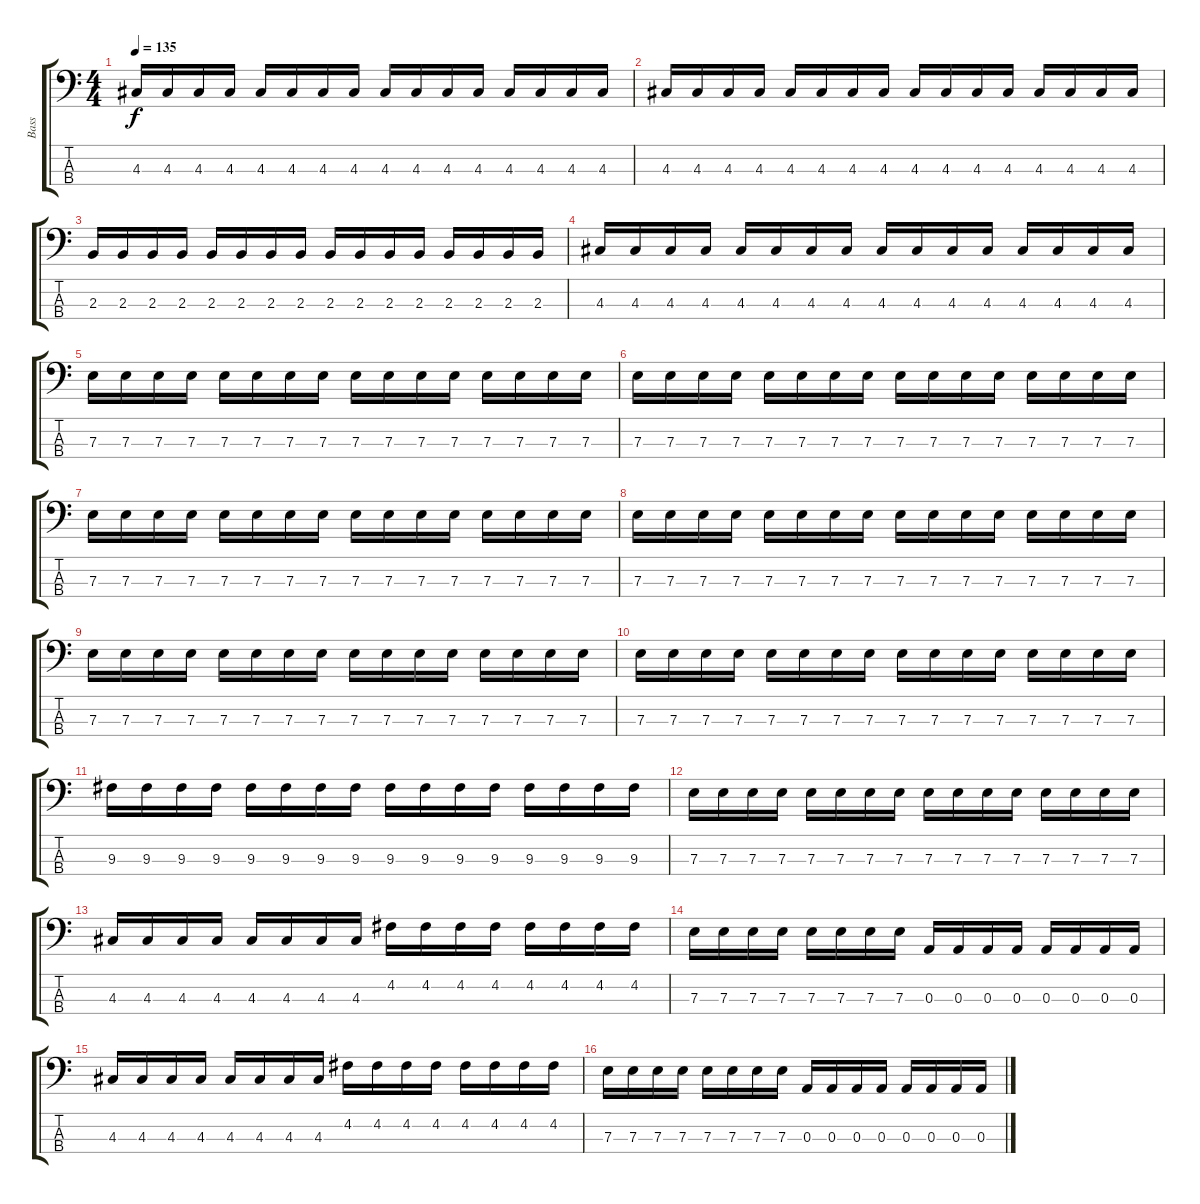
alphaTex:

\track ("Bass" "Bass") {instrument electricbassfinger}
\staff {score tabs}
\tuning (G2 D2 A1 E1) {hide}
\ts (4 4)
\tempo 135
\clef f4
\ks c
4.3.16{dy f} 4.3.16 4.3.16 4.3.16 4.3.16 4.3.16 4.3.16 4.3.16 4.3.16 4.3.16 4.3.16 4.3.16 4.3.16 4.3.16 4.3.16 4.3.16 |
4.3.16 4.3.16 4.3.16 4.3.16 4.3.16 4.3.16 4.3.16 4.3.16 4.3.16 4.3.16 4.3.16 4.3.16 4.3.16 4.3.16 4.3.16 4.3.16 |
2.3.16 2.3.16 2.3.16 2.3.16 2.3.16 2.3.16 2.3.16 2.3.16 2.3.16 2.3.16 2.3.16 2.3.16 2.3.16 2.3.16 2.3.16 2.3.16 |
4.3.16 4.3.16 4.3.16 4.3.16 4.3.16 4.3.16 4.3.16 4.3.16 4.3.16 4.3.16 4.3.16 4.3.16 4.3.16 4.3.16 4.3.16 4.3.16 |
7.3.16 7.3.16 7.3.16 7.3.16 7.3.16 7.3.16 7.3.16 7.3.16 7.3.16 7.3.16 7.3.16 7.3.16 7.3.16 7.3.16 7.3.16 7.3.16 |
7.3.16 7.3.16 7.3.16 7.3.16 7.3.16 7.3.16 7.3.16 7.3.16 7.3.16 7.3.16 7.3.16 7.3.16 7.3.16 7.3.16 7.3.16 7.3.16 |
7.3.16 7.3.16 7.3.16 7.3.16 7.3.16 7.3.16 7.3.16 7.3.16 7.3.16 7.3.16 7.3.16 7.3.16 7.3.16 7.3.16 7.3.16 7.3.16 |
7.3.16 7.3.16 7.3.16 7.3.16 7.3.16 7.3.16 7.3.16 7.3.16 7.3.16 7.3.16 7.3.16 7.3.16 7.3.16 7.3.16 7.3.16 7.3.16 |
7.3.16 7.3.16 7.3.16 7.3.16 7.3.16 7.3.16 7.3.16 7.3.16 7.3.16 7.3.16 7.3.16 7.3.16 7.3.16 7.3.16 7.3.16 7.3.16 |
7.3.16 7.3.16 7.3.16 7.3.16 7.3.16 7.3.16 7.3.16 7.3.16 7.3.16 7.3.16 7.3.16 7.3.16 7.3.16 7.3.16 7.3.16 7.3.16 |
9.3.16 9.3.16 9.3.16 9.3.16 9.3.16 9.3.16 9.3.16 9.3.16 9.3.16 9.3.16 9.3.16 9.3.16 9.3.16 9.3.16 9.3.16 9.3.16 |
7.3.16 7.3.16 7.3.16 7.3.16 7.3.16 7.3.16 7.3.16 7.3.16 7.3.16 7.3.16 7.3.16 7.3.16 7.3.16 7.3.16 7.3.16 7.3.16 |
4.3.16 4.3.16 4.3.16 4.3.16 4.3.16 4.3.16 4.3.16 4.3.16 4.2.16 4.2.16 4.2.16 4.2.16 4.2.16 4.2.16 4.2.16 4.2.16 |
7.3.16 7.3.16 7.3.16 7.3.16 7.3.16 7.3.16 7.3.16 7.3.16 0.3.16 0.3.16 0.3.16 0.3.16 0.3.16 0.3.16 0.3.16 0.3.16 |
4.3.16 4.3.16 4.3.16 4.3.16 4.3.16 4.3.16 4.3.16 4.3.16 4.2.16 4.2.16 4.2.16 4.2.16 4.2.16 4.2.16 4.2.16 4.2.16 |
7.3.16 7.3.16 7.3.16 7.3.16 7.3.16 7.3.16 7.3.16 7.3.16 0.3.16 0.3.16 0.3.16 0.3.16 0.3.16 0.3.16 0.3.16 0.3.16
